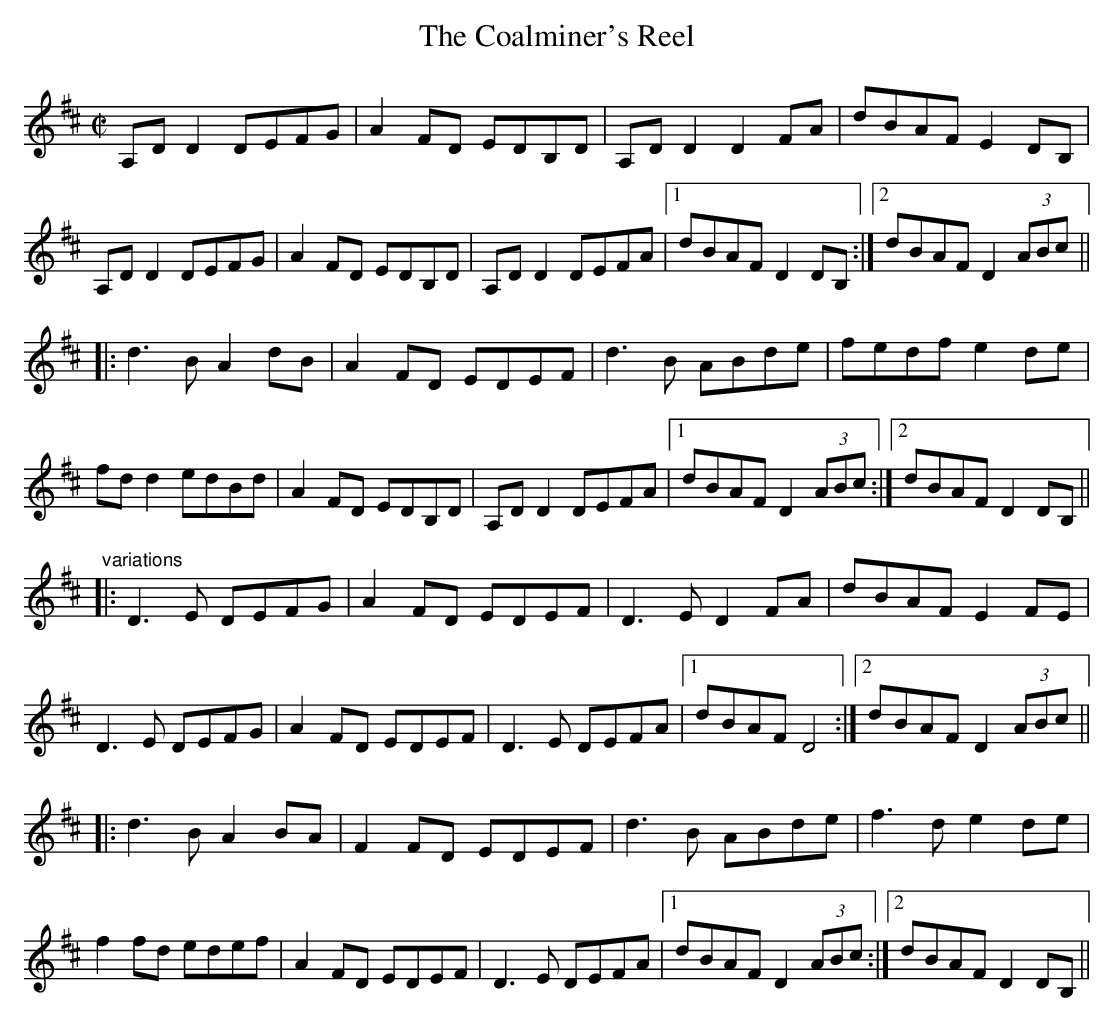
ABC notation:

X:1
T:Coalminer's Reel, The
M:C|
K:D
A,DD2 DEFG|A2FD EDB,D|A,DD2 D2FA|dBAF E2DB,|
A,DD2 DEFG|A2FD EDB,D|A,DD2 DEFA|1 dBAF D2DB,:|2 dBAF D2 (3ABc||
|:d3B A2dB|A2FD EDEF|d3B ABde|fedf e2de|
fdd2 edBd|A2FD EDB,D|A,DD2 DEFA|1 dBAF D2 (3ABc:|2 dBAF D2DB,||
"variations"
|:D3E DEFG|A2FD EDEF|D3E D2FA|dBAF E2FE|
D3E DEFG|A2FD EDEF|D3E DEFA|1 dBAF D4:|2 dBAF D2 (3ABc||
|:d3B A2BA|F2FD EDEF|d3B ABde|f3d e2de|
f2fd edef|A2FD EDEF|D3E DEFA|1 dBAF D2 (3ABc:|2 dBAF D2DB,||
